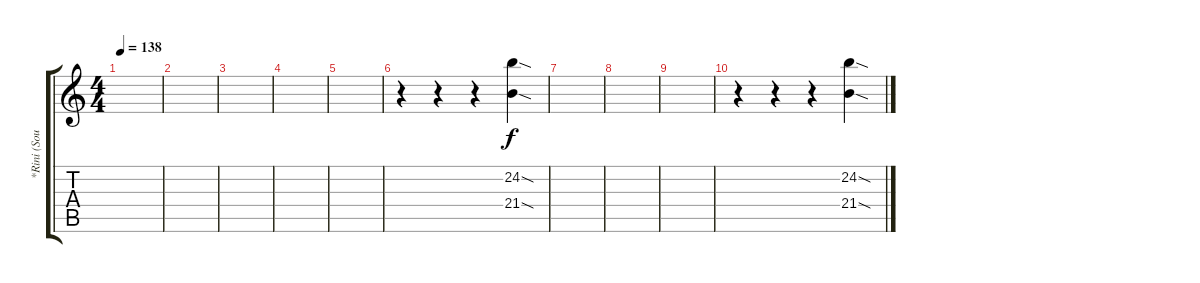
\track ("*Rini (Sound3)" "*Rini (Sou") {instrument tenorsax}
\staff {score tabs}
\tuning (E4 B3 G3 D3 A2 E2) {hide}
\ts (4 4)
\tempo 138
\clef g2
\ks c
|
|
|
|
|
r.4 r.4 r.4 (24.2{sod} 21.4{sod}).4 |
|
|
|
r.4 r.4 r.4 (24.2{sod} 21.4{sod}).4
